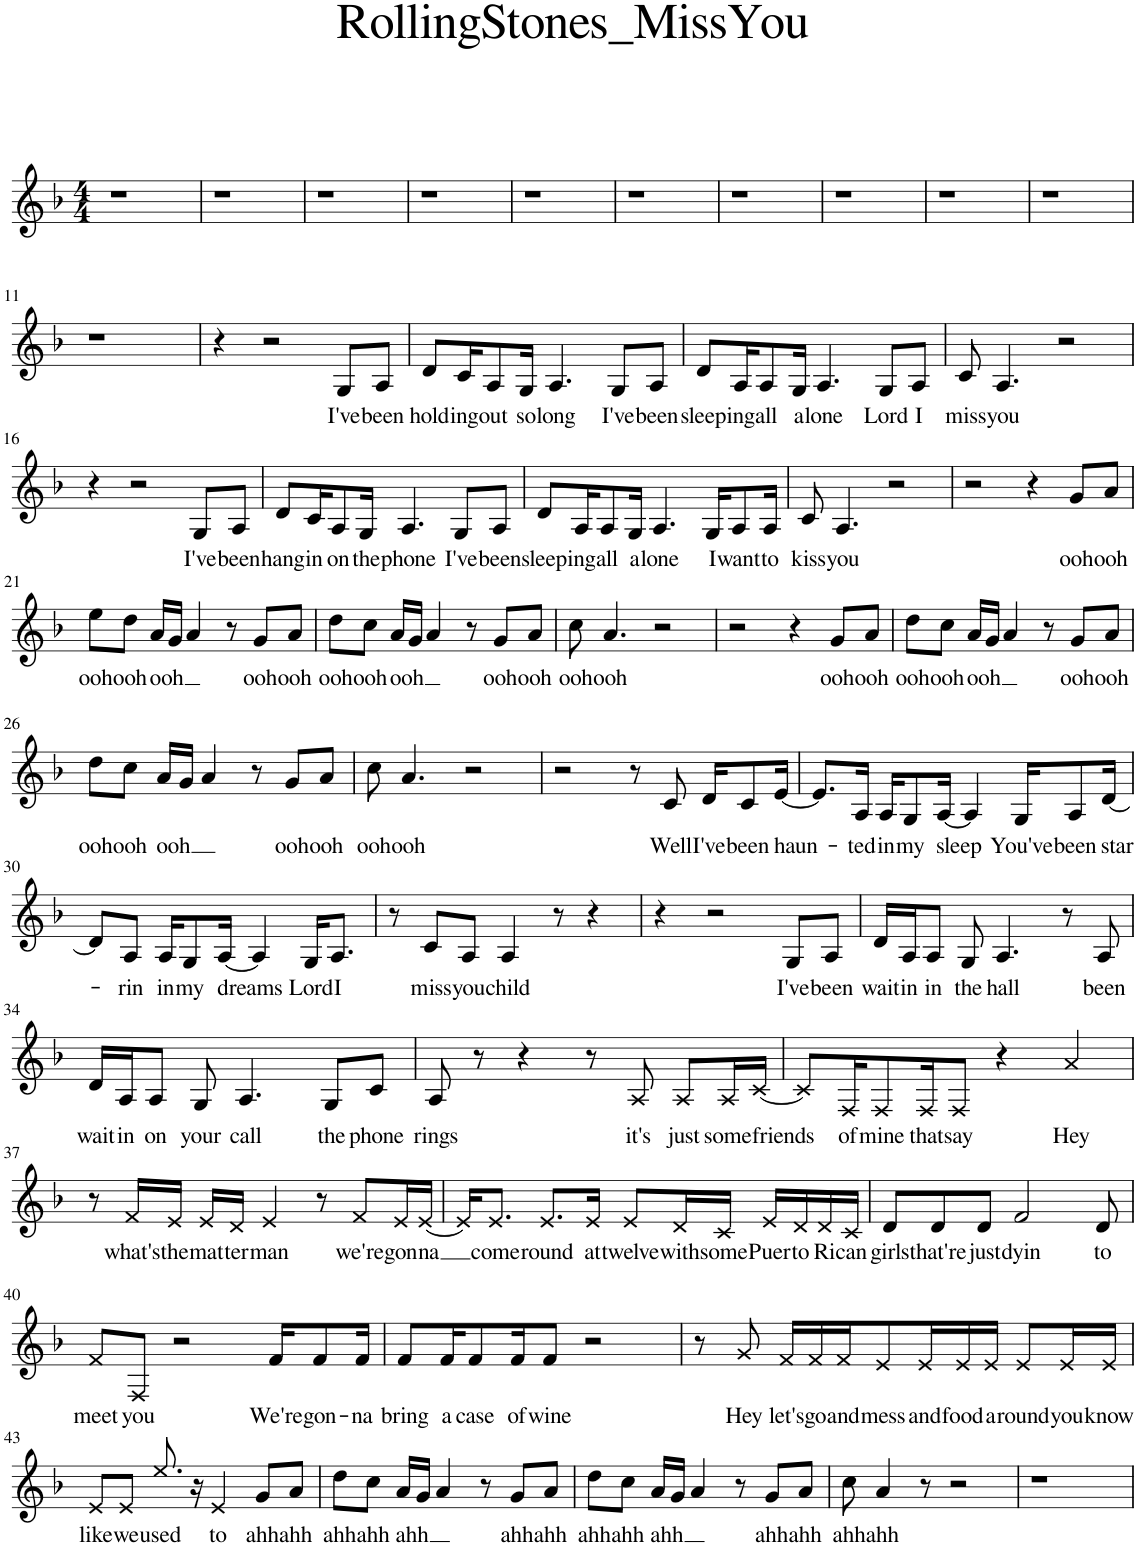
**kern	**text
*part1	*part1
*staff1	*staff1
*I"Brass	*
*I'Brs	*
*clefG2	*
*k[b-]	*
*M4/4	*
=1	=1
1r	.
=2	=2
1r	.
=3	=3
1r	.
=4	=4
1r	.
=5	=5
1r	.
=6	=6
1r	.
=7	=7
1r	.
=8	=8
1r	.
=9	=9
1r	.
=10	=10
1r	.
!!LO:LB:g=z
=11	=11
1r	.
=12	=12
4r	.
2r	.
!	!LO:LY:b
8G/L	I've
!	!LO:LY:b
8A/J	been
=13	=13
!	!LO:LY:b
8d/L	hold-
!	!LO:LY:b
16c/K	-ing
!	!LO:LY:b
8A/	out
!	!LO:LY:b
16G/Jk	so
!	!LO:LY:b
4.A/	long
!	!LO:LY:b
8G/L	I've
!	!LO:LY:b
8A/J	been
=14	=14
!	!LO:LY:b
8d/L	sleep-
!	!LO:LY:b
16A/K	-ing
!	!LO:LY:b
8A/	all
!	!LO:LY:b
16G/Jk	a-
!	!LO:LY:b
4.A/	-lone
!	!LO:LY:b
8G/L	Lord
!	!LO:LY:b
8A/J	I
=15	=15
!	!LO:LY:b
8c/	miss
!	!LO:LY:b
4.A/	you
2r	.
!!LO:LB:g=z
=16	=16
4r	.
2r	.
!	!LO:LY:b
8G/L	I've
!	!LO:LY:b
8A/J	been
=17	=17
!	!LO:LY:b
8d/L	hang-
!	!LO:LY:b
16c/K	-in
!	!LO:LY:b
8A/	on
!	!LO:LY:b
16G/Jk	the
!	!LO:LY:b
4.A/	phone
!	!LO:LY:b
8G/L	I've
!	!LO:LY:b
8A/J	been
=18	=18
!	!LO:LY:b
8d/L	sleep-
!	!LO:LY:b
16A/K	-ing
!	!LO:LY:b
8A/	all
!	!LO:LY:b
16G/Jk	a-
!	!LO:LY:b
4.A/	-lone
!	!LO:LY:b
16G/KL	I
!	!LO:LY:b
8A/	want
!	!LO:LY:b
16A/Jk	to
=19	=19
!	!LO:LY:b
8c/	kiss
!	!LO:LY:b
4.A/	you
2r	.
=20	=20
2r	.
4r	.
!	!LO:LY:b
8g/L	ooh
!	!LO:LY:b
8a/J	ooh
!!LO:LB:g=z
=21	=21
!	!LO:LY:b
8ee\L	ooh
!	!LO:LY:b
8dd\J	ooh
!	!LO:LY:b
16a/LL	ooh
16g/JJ	.
4a/	.
8r	.
!	!LO:LY:b
8g/L	ooh
!	!LO:LY:b
8a/J	ooh
=22	=22
!	!LO:LY:b
8dd\L	ooh
!	!LO:LY:b
8cc\J	ooh
!	!LO:LY:b
16a/LL	ooh
16g/JJ	.
4a/	.
8r	.
!	!LO:LY:b
8g/L	ooh
!	!LO:LY:b
8a/J	ooh
=23	=23
!	!LO:LY:b
8cc\	ooh
!	!LO:LY:b
4.a/	ooh
2r	.
=24	=24
2r	.
4r	.
!	!LO:LY:b
8g/L	ooh
!	!LO:LY:b
8a/J	ooh
=25	=25
!	!LO:LY:b
8dd\L	ooh
!	!LO:LY:b
8cc\J	ooh
!	!LO:LY:b
16a/LL	ooh
16g/JJ	.
4a/	.
8r	.
!	!LO:LY:b
8g/L	ooh
!	!LO:LY:b
8a/J	ooh
!!LO:LB:g=z
=26	=26
!	!LO:LY:b
8dd\L	ooh
!	!LO:LY:b
8cc\J	ooh
!	!LO:LY:b
16a/LL	ooh
16g/JJ	.
4a/	.
8r	.
!	!LO:LY:b
8g/L	ooh
!	!LO:LY:b
8a/J	ooh
=27	=27
!	!LO:LY:b
8cc\	ooh
!	!LO:LY:b
4.a/	ooh
2r	.
=28	=28
2r	.
8r	.
!	!LO:LY:b
8c/	Well
!	!LO:LY:b
16d/KL	I've
!	!LO:LY:b
8c/	been
!	!LO:LY:b
[16e/Jk	haun-
=29	=29
8.e/L]	.
!	!LO:LY:b
16A/Jk	-ted
!	!LO:LY:b
16A/KL	in
!	!LO:LY:b
8G/	my
!	!LO:LY:b
[16A/Jk	sleep
4A/]	.
!	!LO:LY:b
16G/KL	You've
!	!LO:LY:b
8A/	been
!	!LO:LY:b
[16d/Jk	star-
!!LO:LB:g=z
=30	=30
8d/L]	.
!	!LO:LY:b
8A/J	-rin
!	!LO:LY:b
16A/KL	in
!	!LO:LY:b
8G/	my
!	!LO:LY:b
[16A/Jk	dreams
4A/]	.
!	!LO:LY:b
16G/KL	Lord
!	!LO:LY:b
8.A/J	I
=31	=31
8r	.
!	!LO:LY:b
8c/L	miss
!	!LO:LY:b
8A/J	you
!	!LO:LY:b
4A/	child
8r	.
4r	.
=32	=32
4r	.
2r	.
!	!LO:LY:b
8G/L	I've
!	!LO:LY:b
8A/J	been
=33	=33
!	!LO:LY:b
16d/LL	wait-
!	!LO:LY:b
16A/J	-in
!	!LO:LY:b
8A/J	in
!	!LO:LY:b
8G/	the
!	!LO:LY:b
4.A/	hall
8r	.
!	!LO:LY:b
8A/	been
!!LO:LB:g=z
=34	=34
!	!LO:LY:b
16d/LL	wait-
!	!LO:LY:b
16A/J	-in
!	!LO:LY:b
8A/J	on
!	!LO:LY:b
8G/	your
!	!LO:LY:b
4.A/	call
!	!LO:LY:b
8G/L	the
!	!LO:LY:b
8c/J	phone
=35	=35
!	!LO:LY:b
8A/	rings
8r	.
4r	.
8r	.
!	!LO:LY:b
8A/	it's
!	!LO:LY:b
8A/L	just
!	!LO:LY:b
16A/L	some
!	!LO:LY:b
[16c/JJ	friends
=36	=36
8c/L]	.
!	!LO:LY:b
16F/K	of
!	!LO:LY:b
8F/	mine
!	!LO:LY:b
16F/K	that
!	!LO:LY:b
8F/J	say
4r	.
!	!LO:LY:b
4a/	Hey
!!LO:LB:g=z
=37	=37
8r	.
!	!LO:LY:b
16f/LL	what's
!	!LO:LY:b
16e/JJ	the
!	!LO:LY:b
16e/LL	mat-
!	!LO:LY:b
16d/JJ	-ter
!	!LO:LY:b
4e/	man
8r	.
!	!LO:LY:b
8f/L	we're
!	!LO:LY:b
16e/L	gon-
!	!LO:LY:b
[16e/JJ	-na
=38	=38
16e/KL]	.
!	!LO:LY:b
8.e/J	come
!	!LO:LY:b
8.e/L	round
!	!LO:LY:b
16e/Jk	at
!	!LO:LY:b
8e/L	twelve
!	!LO:LY:b
16d/L	with
!	!LO:LY:b
16c/JJ	some
!	!LO:LY:b
16e/LL	Puer-
!	!LO:LY:b
16d/	-to
!	!LO:LY:b
16d/	Ri-
!	!LO:LY:b
16c/JJ	-can
=39	=39
!	!LO:LY:b
8d/L	girls
!	!LO:LY:b
8d/	that're
!	!LO:LY:b
8d/J	just
!	!LO:LY:b
2f/	dyin
!	!LO:LY:b
8d/	to
!!LO:LB:g=z
=40	=40
!	!LO:LY:b
8f/L	meet
!	!LO:LY:b
8F/J	you
2r	.
!	!LO:LY:b
16f/KL	We're
!	!LO:LY:b
8f/	gon-
!	!LO:LY:b
16f/Jk	-na
=41	=41
!	!LO:LY:b
8f/L	bring
!	!LO:LY:b
16f/K	a
!	!LO:LY:b
8f/	case
!	!LO:LY:b
16f/K	of
!	!LO:LY:b
8f/J	wine
2r	.
=42	=42
8r	.
!	!LO:LY:b
8g/	Hey
!	!LO:LY:b
16f/LL	let's
!	!LO:LY:b
16f/	go
!	!LO:LY:b
16f/J	and
!	!LO:LY:b
8e/	mess
!	!LO:LY:b
16e/L	and
!	!LO:LY:b
16e/	food
!	!LO:LY:b
16e/JJ	a-
!	!LO:LY:b
8e/L	-round
!	!LO:LY:b
16e/L	you
!	!LO:LY:b
16e/JJ	know
!!LO:LB:g=z
=43	=43
!	!LO:LY:b
8e/L	like
!	!LO:LY:b
8e/J	we
!	!LO:LY:b
8.ee/	used
16r	.
!	!LO:LY:b
4e/	to
!	!LO:LY:b
8g/L	ahh
!	!LO:LY:b
8a/J	ahh
=44	=44
!	!LO:LY:b
8dd\L	ahh
!	!LO:LY:b
8cc\J	ahh
!	!LO:LY:b
16a/LL	ahh
16g/JJ	.
4a/	.
8r	.
!	!LO:LY:b
8g/L	ahh
!	!LO:LY:b
8a/J	ahh
=45	=45
!	!LO:LY:b
8dd\L	ahh
!	!LO:LY:b
8cc\J	ahh
!	!LO:LY:b
16a/LL	ahh
16g/JJ	.
4a/	.
8r	.
!	!LO:LY:b
8g/L	ahh
!	!LO:LY:b
8a/J	ahh
=46	=46
!	!LO:LY:b
8cc\	ahh
!	!LO:LY:b
4a/	ahh
8r	.
2r	.
=47	=47
1r	.
=	=
*-	*-
